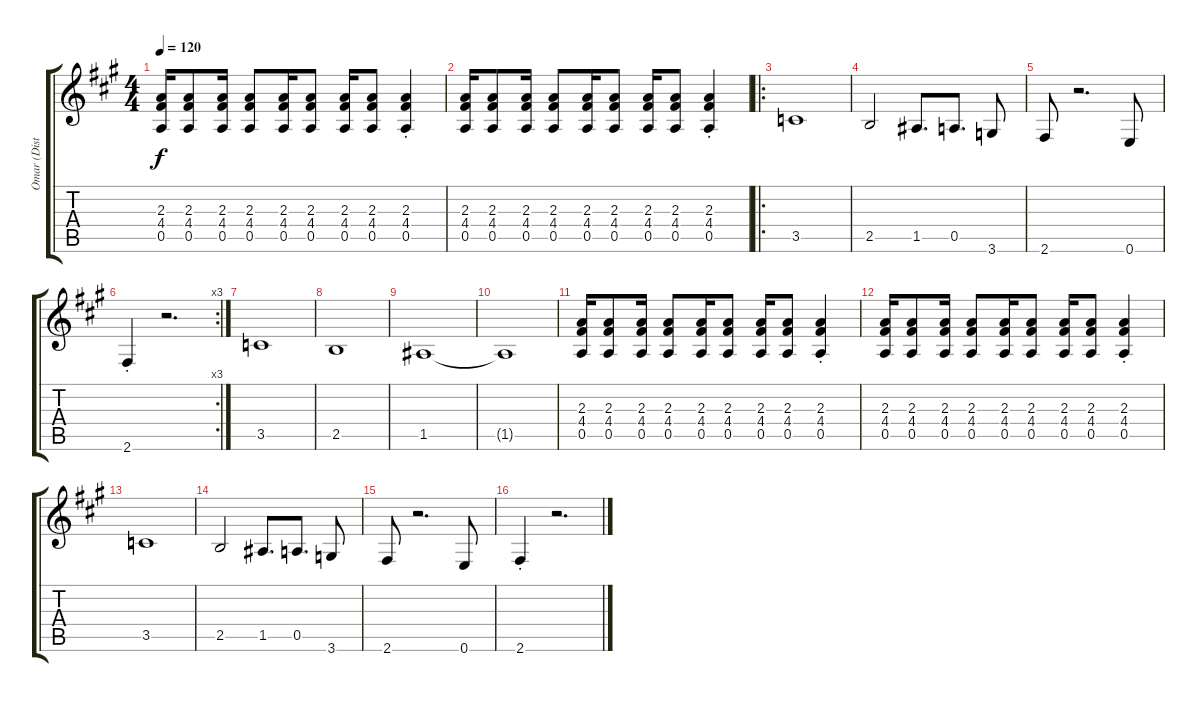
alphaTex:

\track ("Omar (Distorted)" "Omar (Dist") {instrument overdrivenguitar}
\staff {score tabs}
\tuning (E4 B3 G3 D3 A2 E2) {hide}
\ts (4 4)
\tempo 120
\clef g2
\ks a
(2.3 4.4 0.5).16{dy f instrument overdrivenguitar} (2.3 4.4 0.5).8 (2.3 4.4 0.5).16 (2.3 4.4 0.5).8 (2.3 4.4 0.5).16 (2.3 4.4 0.5).8 (2.3 4.4 0.5).16 (2.3 4.4 0.5).8 (2.3{st} 4.4{st} 0.5{st}).4 |
(2.3 4.4 0.5).16 (2.3 4.4 0.5).8 (2.3 4.4 0.5).16 (2.3 4.4 0.5).8 (2.3 4.4 0.5).16 (2.3 4.4 0.5).8 (2.3 4.4 0.5).16 (2.3 4.4 0.5).8 (2.3{st} 4.4{st} 0.5{st}).4 |
\ro
3.5.1 |
2.5.2 1.5.8{d} 0.5.8{d} 3.6.8 |
2.6.8 r.2{d} 0.6.8 |
\rc 3
2.6{st}.4 r.2{d} |
3.5.1 |
2.5.1 |
1.5.1 |
1.5{t}.1 |
(2.3 4.4 0.5).16 (2.3 4.4 0.5).8 (2.3 4.4 0.5).16 (2.3 4.4 0.5).8 (2.3 4.4 0.5).16 (2.3 4.4 0.5).8 (2.3 4.4 0.5).16 (2.3 4.4 0.5).8 (2.3{st} 4.4{st} 0.5{st}).4 |
(2.3 4.4 0.5).16 (2.3 4.4 0.5).8 (2.3 4.4 0.5).16 (2.3 4.4 0.5).8 (2.3 4.4 0.5).16 (2.3 4.4 0.5).8 (2.3 4.4 0.5).16 (2.3 4.4 0.5).8 (2.3{st} 4.4{st} 0.5{st}).4 |
3.5.1 |
2.5.2 1.5.8{d} 0.5.8{d} 3.6.8 |
2.6.8 r.2{d} 0.6.8 |
2.6{st}.4 r.2{d}
